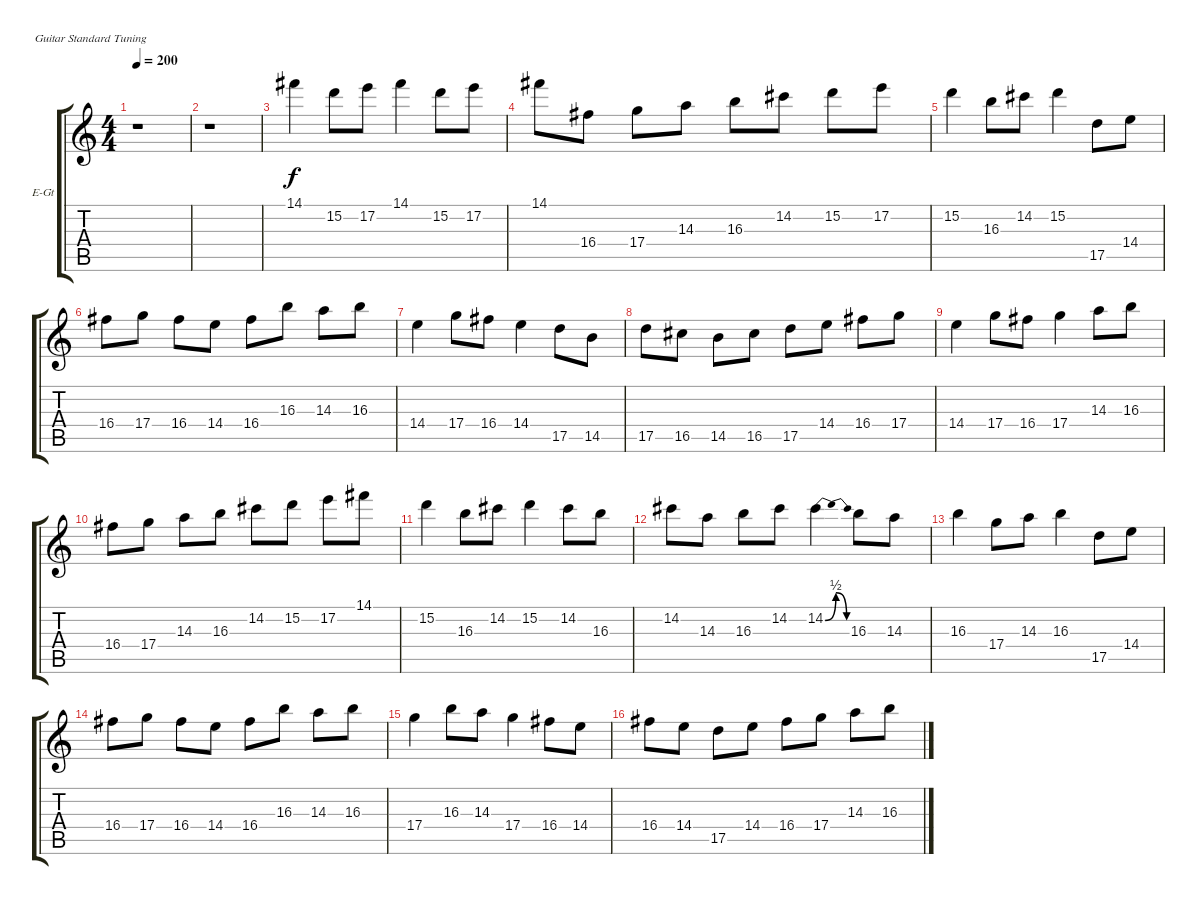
\bracketExtendMode groupsimilarinstruments
\firstSystemTrackNameOrientation horizontal
\otherSystemsTrackNameOrientation horizontal
\track ("Harmony" "E-Gt") {instrument distortionguitar}
\staff {score tabs}
\tuning (E4 B3 G3 D3 A2 E2)
\ts (4 4)
\tempo 200
\clef g2
\ks c
r.1{dy f} |
r.1 |
14.1.4 15.2.8 17.2.8 14.1.4 15.2.8 17.2.8 |
14.1.8 16.4.8 17.4.8 14.3.8 16.3.8 14.2.8 15.2.8 17.2.8 |
15.2.4 16.3.8 14.2.8 15.2.4 17.5.8 14.4.8 |
16.4.8 17.4.8 16.4.8 14.4.8 16.4.8 16.3.8 14.3.8 16.3.8 |
14.4.4 17.4.8 16.4.8 14.4.4 17.5.8 14.5.8 |
17.5.8 16.5.8 14.5.8 16.5.8 17.5.8 14.4.8 16.4.8 17.4.8 |
14.4.4 17.4.8 16.4.8 17.4.4 14.3.8 16.3.8 |
16.4.8 17.4.8 14.3.8 16.3.8 14.2.8 15.2.8 17.2.8 14.1.8 |
15.2.4 16.3.8 14.2.8 15.2.4 14.2.8 16.3.8 |
14.2.8 14.3.8 16.3.8 14.2.8 14.2{be (bendrelease 0 0 30 2 30 2 60 0)}.4 16.3.8 14.3.8 |
16.3.4 17.4.8 14.3.8 16.3.4 17.5.8 14.4.8 |
16.4.8 17.4.8 16.4.8 14.4.8 16.4.8 16.3.8 14.3.8 16.3.8 |
17.4.4 16.3.8 14.3.8 17.4.4 16.4.8 14.4.8 |
16.4.8 14.4.8 17.5.8 14.4.8 16.4.8 17.4.8 14.3.8 16.3.8
